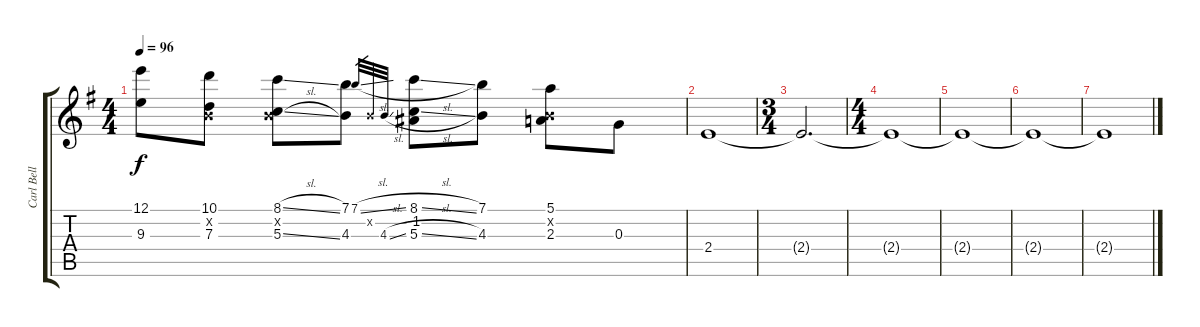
\track ("Carl Bell (Lead Guitar)" "Carl Bell ") {instrument distortionguitar}
\staff {score tabs}
\tuning (E4 B3 G3 D3 A2 E2) {hide}
\ts (4 4)
\tempo 96
\clef g2
\ks g
(12.1{t} 9.3{t}).8{dy f} (10.1 0.2{x} 7.3).8 (8.1{sl} 0.2{x} 5.3{sl}).8 (7.1 4.3).8 7.1{sl}.32{gr} 0.2{x}.32{gr} 4.3{sl}.32{gr} (8.1{sl} -1.2 5.3{sl}).8 (7.1 4.3).8 (5.1 0.2{x} 2.3).8 0.3.8 |
2.4.1 |
\ts (3 4)
2.4{t}.2{d volume 14} |
\ts (4 4)
2.4{t}.1{volume 0} |
2.4{t}.1 |
2.4{t}.1 |
2.4{t}.1
